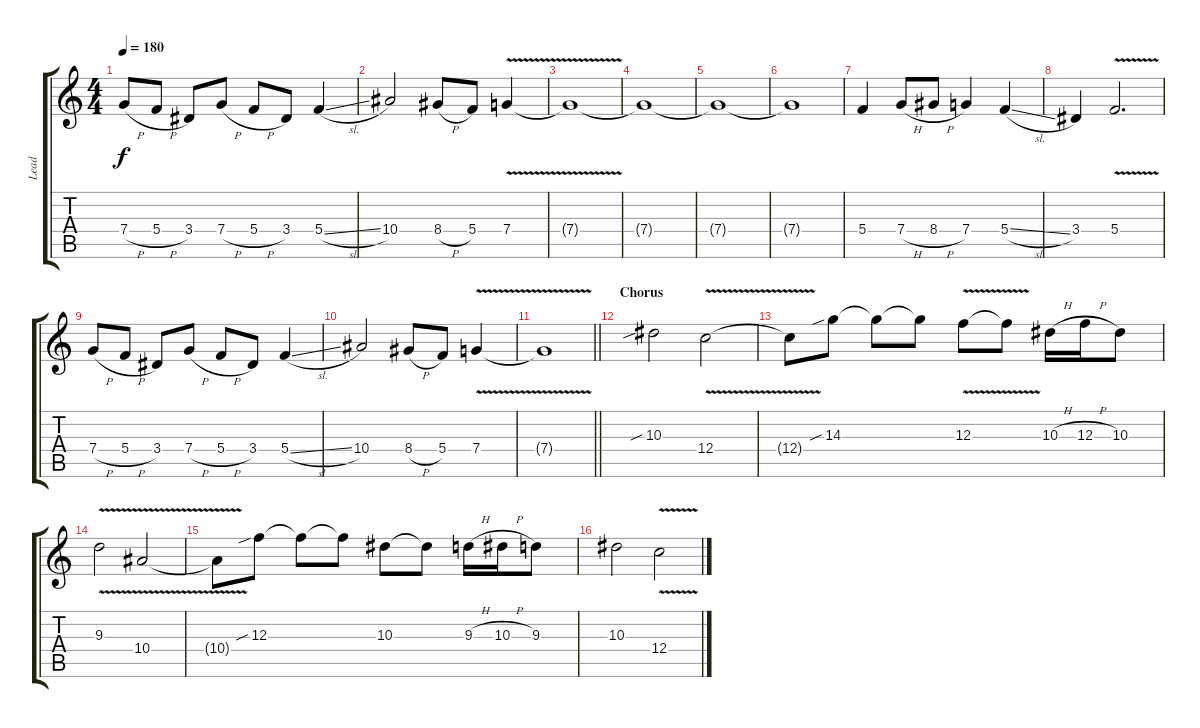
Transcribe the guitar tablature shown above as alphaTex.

\track ("Lead" "Lead") {instrument distortionguitar}
\staff {score tabs}
\tuning (D4 A3 F3 C3 G2 C2) {hide}
\ts (4 4)
\tempo 180
\clef g2
\ks c
7.4{h}.8{dy f} 5.4{h}.8 3.4.8 7.4{h}.8 5.4{h}.8 3.4.8 5.4{sl}.4 |
10.4.2 8.4{h}.8 5.4.8 7.4{v}.4 |
7.4{t}.1 |
7.4{t}.1 |
7.4{t}.1 |
7.4{t}.1 |
5.4.4 7.4{h}.8 8.4{h}.8 7.4.4 5.4{sl}.4 |
3.4.4 5.4{v}.2{d} |
7.4{h}.8 5.4{h}.8 3.4.8 7.4{h}.8 5.4{h}.8 3.4.8 5.4{sl}.4 |
10.4.2 8.4{h}.8 5.4.8 7.4{v}.4 |
\barLineRight lightlight
7.4{t}.1 |
\section ("" "Chorus")
10.3{sib}.2 12.4{v}.2 |
12.4{t}.8 14.3{sib}.8 14.3{t}.8 14.3{t}.8 12.3{v}.8 12.3{t}.8 10.3{h}.16 12.3{h}.16 10.3.8 |
9.3{v}.2 10.4{v}.2 |
10.4{t}.8 12.3{sib}.8 12.3{t}.8 12.3{t}.8 10.3.8 10.3{t}.8 9.3{h}.16 10.3{h}.16 9.3.8 |
10.3.2 12.4{v}.2
